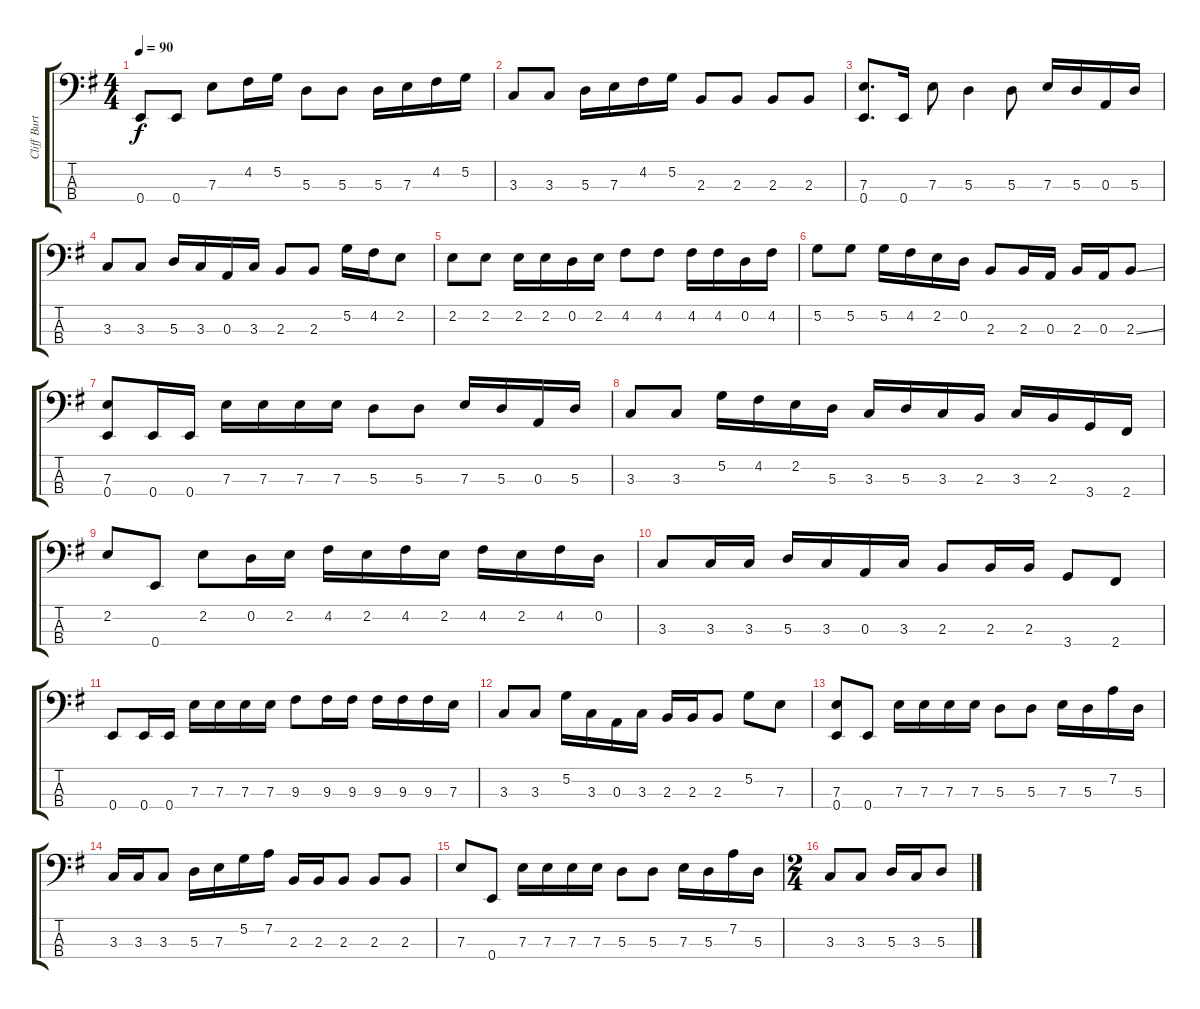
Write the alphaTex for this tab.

\track ("Cliff Burton" "Cliff Burt") {instrument electricbassfinger}
\staff {score tabs}
\tuning (G2 D2 A1 E1) {hide}
\ts (4 4)
\tempo 90
\clef f4
\ks eminor
0.4.8{dy f} 0.4.8 7.3.8 4.2.16 5.2.16 5.3.8 5.3.8 5.3.16 7.3.16 4.2.16 5.2.16 |
3.3.8 3.3.8 5.3.16 7.3.16 4.2.16 5.2.16 2.3.8 2.3.8 2.3.8 2.3.8 |
(7.3 0.4).8{d} 0.4.16 7.3.8 5.3.4 5.3.8 7.3.16 5.3.16 0.3.16 5.3.16 |
3.3.8 3.3.8 5.3.16 3.3.16 0.3.16 3.3.16 2.3.8 2.3.8 5.2.16 4.2.16 2.2.8 |
2.2.8 2.2.8 2.2.16 2.2.16 0.2.16 2.2.16 4.2.8 4.2.8 4.2.16 4.2.16 0.2.16 4.2.16 |
5.2.8 5.2.8 5.2.16 4.2.16 2.2.16 0.2.16 2.3.8 2.3.16 0.3.16 2.3.16 0.3.16 2.3{ss}.8 |
(7.3 0.4).8 0.4.16 0.4.16 7.3.16 7.3.16 7.3.16 7.3.16 5.3.8 5.3.8 7.3.16 5.3.16 0.3.16 5.3.16 |
3.3.8 3.3.8 5.2.16 4.2.16 2.2.16 5.3.16 3.3.16 5.3.16 3.3.16 2.3.16 3.3.16 2.3.16 3.4.16 2.4.16 |
2.2.8 0.4.8 2.2.8 0.2.16 2.2.16 4.2.16 2.2.16 4.2.16 2.2.16 4.2.16 2.2.16 4.2.16 0.2.16 |
3.3.8 3.3.16 3.3.16 5.3.16 3.3.16 0.3.16 3.3.16 2.3.8 2.3.16 2.3.16 3.4.8 2.4.8 |
0.4.8 0.4.16 0.4.16 7.3.16 7.3.16 7.3.16 7.3.16 9.3.8 9.3.16 9.3.16 9.3.16 9.3.16 9.3.16 7.3.16 |
3.3.8 3.3.8 5.2.16 3.3.16 0.3.16 3.3.16 2.3.16 2.3.16 2.3.8 5.2.8 7.3.8 |
(7.3 0.4).8 0.4.8 7.3.16 7.3.16 7.3.16 7.3.16 5.3.8 5.3.8 7.3.16 5.3.16 7.2.16 5.3.16 |
3.3.16 3.3.16 3.3.8 5.3.16 7.3.16 5.2.16 7.2.16 2.3.16 2.3.16 2.3.8 2.3.8 2.3.8 |
7.3.8 0.4.8 7.3.16 7.3.16 7.3.16 7.3.16 5.3.8 5.3.8 7.3.16 5.3.16 7.2.16 5.3.16 |
\ts (2 4)
3.3.8 3.3.8 5.3.16 3.3.16 5.3.8
